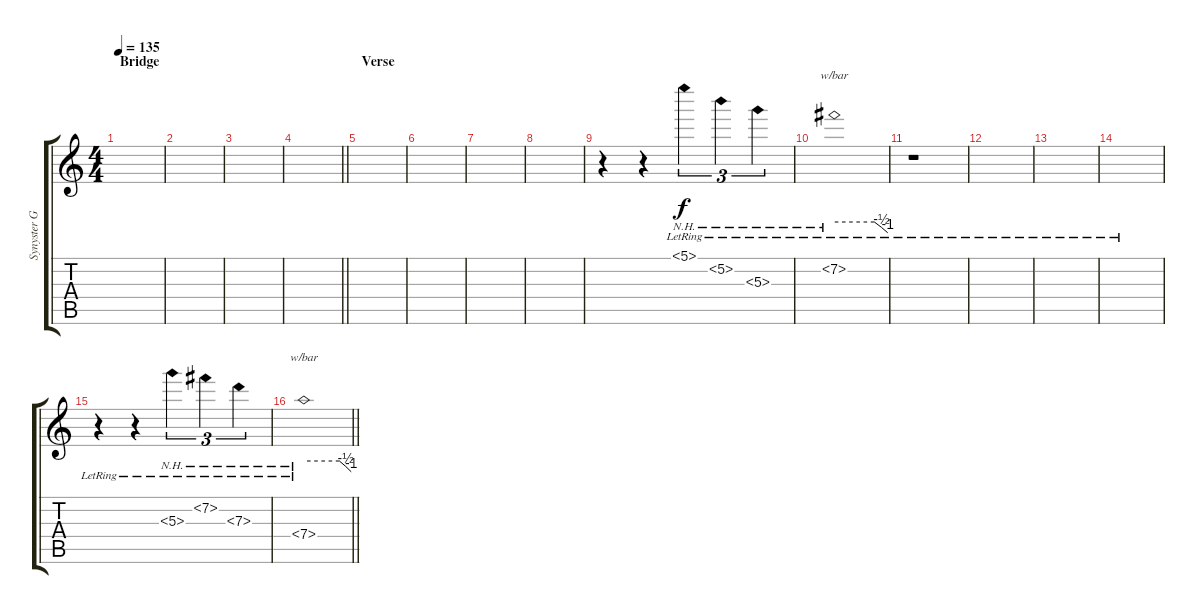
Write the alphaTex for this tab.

\track ("Synyster Gates" "Synyster G") {instrument distortionguitar}
\staff {score tabs}
\tuning (E4 B3 G3 D3 A2 D2) {hide}
\ts (4 4)
\section ("" "Bridge")
\tempo 135
\clef g2
\ks c
|
|
|
\barLineRight lightlight
|
\section ("" "Verse")
|
|
|
|
r.4 r.4 5.1{nh lr}.4{tu (3 2)} 5.2{nh lr}.4{tu (3 2)} 5.3{nh lr}.4{tu (3 2)} |
7.2{nh lr}.1{tbe (custom default 0 0 45 0 53 -2 60 -4)} |
r.1 |
|
|
|
r.4 r.4 5.3{nh lr}.4{tu (3 2)} 7.2{nh lr}.4{tu (3 2)} 7.3{nh lr}.4{tu (3 2)} |
\barLineRight lightlight
7.4{nh lr}.1{tbe (custom default 0 0 45 0 53 -2 60 -4)}
